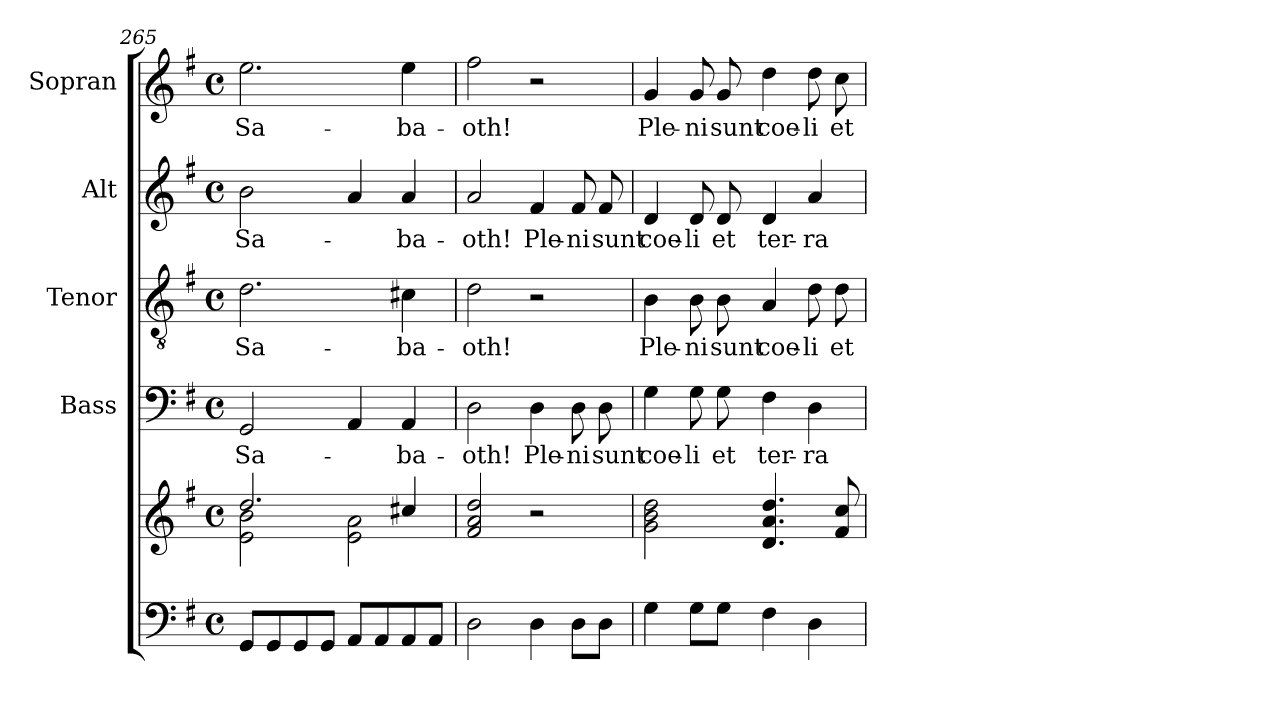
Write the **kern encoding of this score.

**kern	**kern	**kern	**text	**kern	**text	**kern	**text	**kern	**text
*part5	*part5	*part4	*part4	*part3	*part3	*part2	*part2	*part1	*part1
*staff6	*staff5	*staff4	*staff4	*staff3	*staff3	*staff2	*staff2	*staff1	*staff1
*	*	*I"Bass	*	*I"Tenor	*	*I"Alt	*	*I"Sopran	*
*	*	*I'B.	*	*I'T.	*	*I'A.	*	*I'S.	*
*clefF4	*clefG2	*clefF4	*	*clefGv2	*	*clefG2	*	*clefG2	*
*k[f#]	*k[f#]	*k[f#]	*	*k[f#]	*	*k[f#]	*	*k[f#]	*
*G:	*G:	*G:	*	*G:	*	*G:	*	*G:	*
*M4/4	*M4/4	*M4/4	*	*M4/4	*	*M4/4	*	*M4/4	*
*met(c)	*met(c)	*met(c)	*	*met(c)	*	*met(c)	*	*met(c)	*
=265	=265	=265	=265	=265	=265	=265	=265	=265	=265
*	*^	*	*	*	*	*	*	*	*
!	!	!	!	!LO:LY:b	!	!LO:LY:b	!	!LO:LY:b	!	!LO:LY:b
8GG/L	2.dd/	2e\ 2b\	2GG/	Sa-	2.d\	Sa-	2b\	Sa-	2.ee\	Sa-
8GG/	.	.	.	.	.	.	.	.	.	.
8GG/	.	.	.	.	.	.	.	.	.	.
8GG/J	.	.	.	.	.	.	.	.	.	.
8AA/L	.	2e\ 2a\	4AA/	.	.	.	4a/	.	.	.
8AA/	.	.	.	.	.	.	.	.	.	.
!	!	!	!	!LO:LY:b	!	!LO:LY:b	!	!LO:LY:b	!	!LO:LY:b
8AA/	4cc#X/	.	4AA/	-ba-	4c#X\	-ba-	4a/	-ba-	4ee\	-ba-
8AA/J	.	.	.	.	.	.	.	.	.	.
*	*v	*v	*	*	*	*	*	*	*	*
=266	=266	=266	=266	=266	=266	=266	=266	=266	=266
!	!	!	!LO:LY:b	!	!LO:LY:b	!	!LO:LY:b	!	!LO:LY:b
2D\	2f#/ 2a/ 2dd/	2D\	-oth!	2d\	-oth!	2a/	-oth!	2ff#\	-oth!
!	!	!	!LO:LY:b	!	!	!	!LO:LY:b	!	!
4D\	2r	4D\	Ple-	2r	.	4f#/	Ple-	2r	.
!	!	!	!LO:LY:b	!	!	!	!LO:LY:b	!	!
8D\L	.	8D\	-ni	.	.	8f#/	-ni	.	.
!	!	!	!LO:LY:b	!	!	!	!LO:LY:b	!	!
8D\J	.	8D\	sunt	.	.	8f#/	sunt	.	.
=267	=267	=267	=267	=267	=267	=267	=267	=267	=267
!	!	!	!LO:LY:b	!	!LO:LY:b	!	!LO:LY:b	!	!LO:LY:b
4G\	2g\ 2b\ 2dd\	4G\	coe-	4B\	Ple-	4d/	coe-	4g/	Ple-
!	!	!	!LO:LY:b	!	!LO:LY:b	!	!LO:LY:b	!	!LO:LY:b
8G\L	.	8G\	-li	8B\	-ni	8d/	-li	8g/	-ni
!	!	!	!LO:LY:b	!	!LO:LY:b	!	!LO:LY:b	!	!LO:LY:b
8G\J	.	8G\	et	8B\	sunt	8d/	et	8g/	sunt
!	!	!	!LO:LY:b	!	!LO:LY:b	!	!LO:LY:b	!	!LO:LY:b
4F#\	4.d/ 4.a/ 4.dd/	4F#\	ter-	4A/	coe-	4d/	ter-	4dd\	coe-
!	!	!	!LO:LY:b	!	!LO:LY:b	!	!LO:LY:b	!	!LO:LY:b
4D\	.	4D\	-ra	8d\	-li	4a/	-ra	8dd\	-li
!	!	!	!	!	!LO:LY:b	!	!	!	!LO:LY:b
.	8f#/ 8cc/	.	.	8d\	et	.	.	8cc\	et
=	=	=	=	=	=	=	=	=	=
*-	*-	*-	*-	*-	*-	*-	*-	*-	*-
